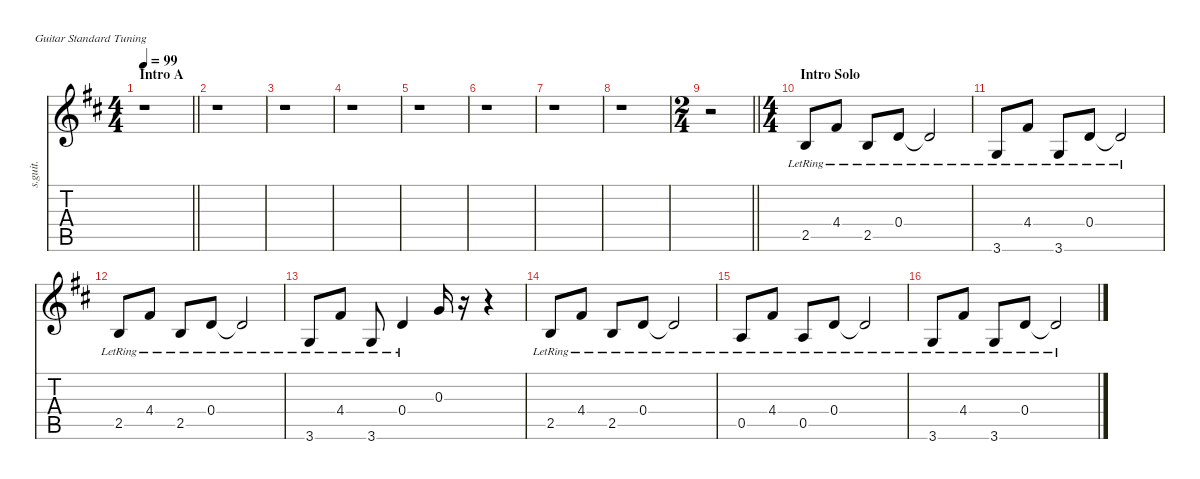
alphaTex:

\defaultSystemsLayout 4
\hideDynamics
\bracketExtendMode nobrackets
\otherSystemsTrackNameOrientation horizontal
\track ("Guitar 2" "s.guit.") {defaultSystemsLayout 32 instrument electricguitarclean}
\staff {score tabs}
\tuning (E4 B3 G3 D3 A2 E2)
\ts (4 4)
\beaming (8 2 2 2 2)
\section ("" "Intro A")
\tempo 99
\clef g2
\barLineRight lightlight
\ks bminor
r.1{dy f instrument electricguitarclean beam Down} |
r.1{beam Down} |
r.1{beam Down} |
r.1{beam Down} |
r.1{beam Down} |
r.1{beam Down} |
r.1{beam Down} |
r.1{beam Down} |
\ts (2 4)
\beaming (8 2 2)
\barLineRight lightlight
r.2{beam Down} |
\ts (4 4)
\beaming (8 2 2 4)
\section ("" "Intro Solo")
2.5{lr acc forcenatural}.8{beam Up} 4.4{lr acc #}.8{beam Up} 2.5{lr acc forcenatural}.8{beam Up} 0.4{lr acc forcenatural}.8{beam Up} 0.4{lr t acc forcenatural}.2{beam Up} |
3.6{lr acc forcenatural}.8{beam Up} 4.4{lr acc #}.8{beam Up} 3.6{lr acc forcenatural}.8{beam Up} 0.4{lr acc forcenatural}.8{beam Up} 0.4{lr t acc forcenatural}.2{beam Up} |
2.5{lr acc forcenatural}.8{beam Up} 4.4{lr acc #}.8{beam Up} 2.5{lr acc forcenatural}.8{beam Up} 0.4{lr acc forcenatural}.8{beam Up} 0.4{lr t acc forcenatural}.2{beam Up} |
3.6{lr acc forcenatural}.8{beam Up} 4.4{lr acc #}.8{beam Up} 3.6{lr acc forcenatural}.8{beam Up} 0.4{lr acc forcenatural}.4{beam Up} 0.3{acc forcenatural}.16{beam Up} r.16{beam Up} r.4{beam Up} |
2.5{lr acc forcenatural}.8{beam Up} 4.4{lr acc #}.8{beam Up} 2.5{lr acc forcenatural}.8{beam Up} 0.4{lr acc forcenatural}.8{beam Up} 0.4{lr t acc forcenatural}.2{beam Up} |
0.5{lr acc forcenatural}.8{beam Up} 4.4{lr acc #}.8{beam Up} 0.5{lr acc forcenatural}.8{beam Up} 0.4{lr acc forcenatural}.8{beam Up} 0.4{lr t acc forcenatural}.2{beam Up} |
3.6{lr acc forcenatural}.8{beam Up} 4.4{lr acc #}.8{beam Up} 3.6{lr acc forcenatural}.8{beam Up} 0.4{lr acc forcenatural}.8{beam Up} 0.4{lr t acc forcenatural}.2{beam Up}
